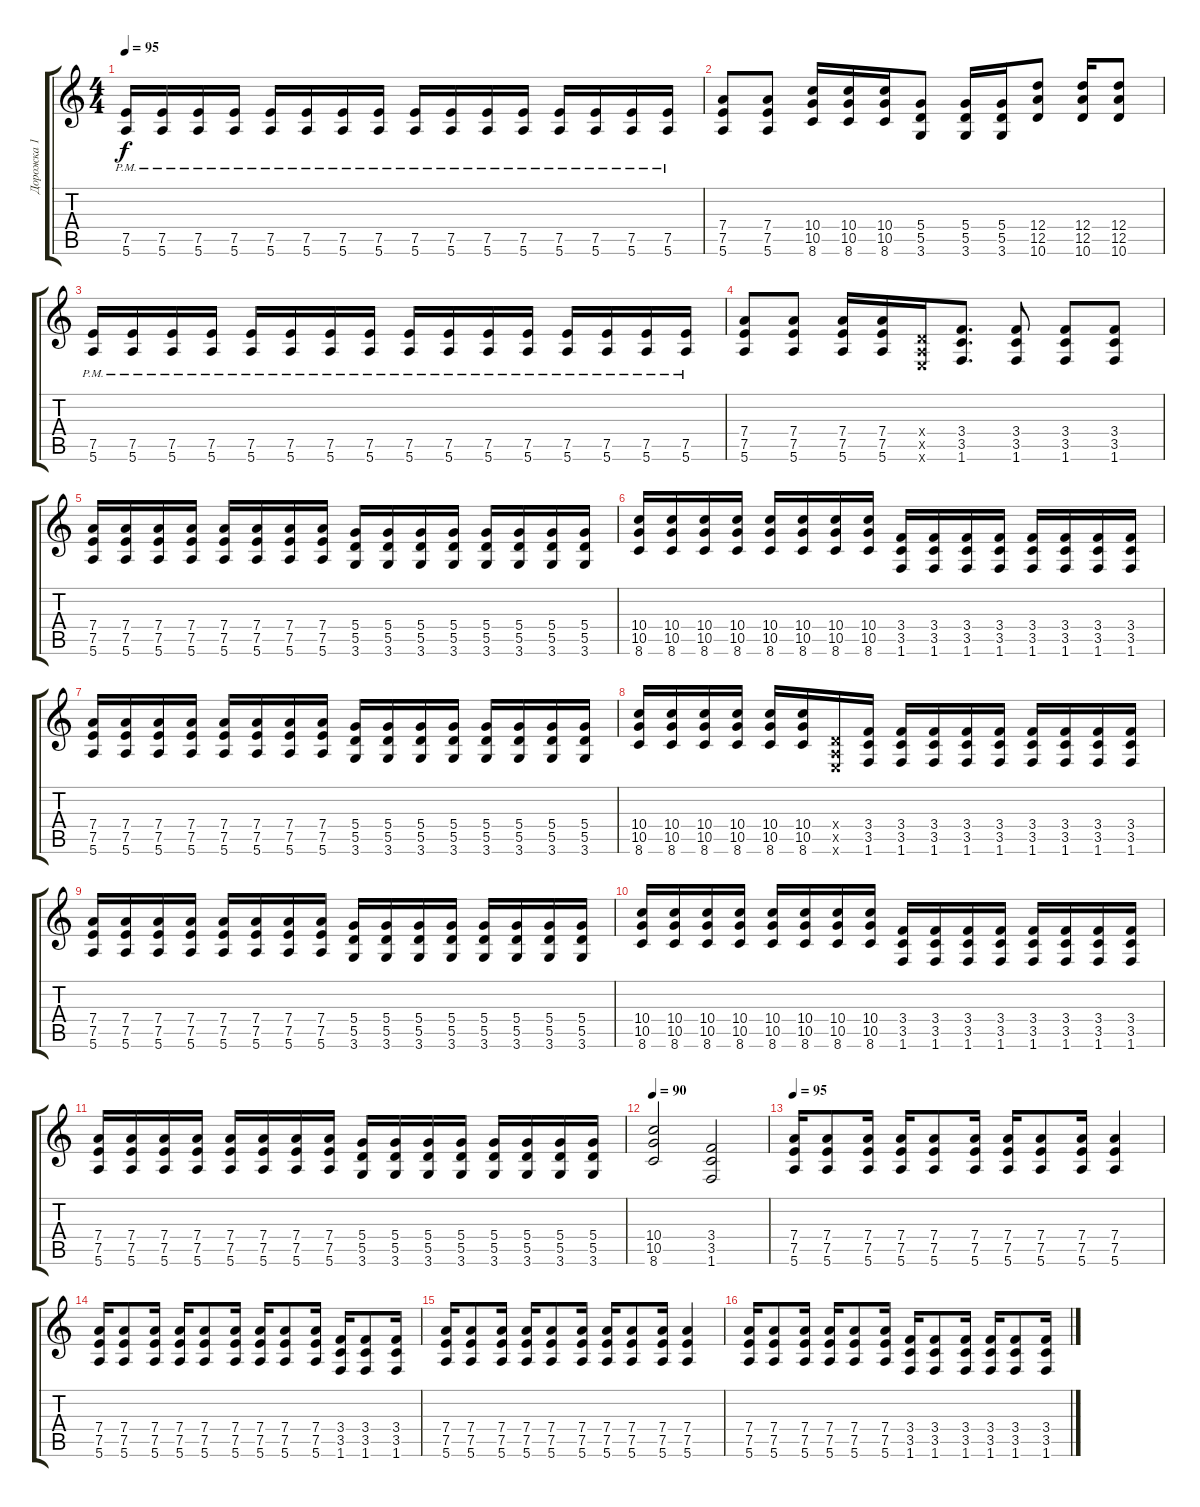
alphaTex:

\track ("Дорожка 1" "Дорожка 1") {instrument distortionguitar}
\staff {score tabs}
\tuning (E4 B3 G3 D3 A2 E2) {hide}
\ts (4 4)
\tempo 95
\clef g2
\ks c
(7.5{pm} 5.6{pm}).16{dy f} (7.5{pm} 5.6{pm}).16 (7.5{pm} 5.6{pm}).16 (7.5{pm} 5.6{pm}).16 (7.5{pm} 5.6{pm}).16 (7.5{pm} 5.6{pm}).16 (7.5{pm} 5.6{pm}).16 (7.5{pm} 5.6{pm}).16 (7.5{pm} 5.6{pm}).16 (7.5{pm} 5.6{pm}).16 (7.5{pm} 5.6{pm}).16 (7.5{pm} 5.6{pm}).16 (7.5{pm} 5.6{pm}).16 (7.5{pm} 5.6{pm}).16 (7.5{pm} 5.6{pm}).16 (7.5{pm} 5.6{pm}).16 |
(7.4 7.5 5.6).8 (7.4 7.5 5.6).8 (10.4 10.5 8.6).16 (10.4 10.5 8.6).16 (10.4 10.5 8.6).16 (5.4 5.5 3.6).8 (5.4 5.5 3.6).16 (5.4 5.5 3.6).16 (12.4 12.5 10.6).8 (12.4 12.5 10.6).16 (12.4 12.5 10.6).8 |
(7.5{pm} 5.6{pm}).16 (7.5{pm} 5.6{pm}).16 (7.5{pm} 5.6{pm}).16 (7.5{pm} 5.6{pm}).16 (7.5{pm} 5.6{pm}).16 (7.5{pm} 5.6{pm}).16 (7.5{pm} 5.6{pm}).16 (7.5{pm} 5.6{pm}).16 (7.5{pm} 5.6{pm}).16 (7.5{pm} 5.6{pm}).16 (7.5{pm} 5.6{pm}).16 (7.5{pm} 5.6{pm}).16 (7.5{pm} 5.6{pm}).16 (7.5{pm} 5.6{pm}).16 (7.5{pm} 5.6{pm}).16 (7.5{pm} 5.6{pm}).16 |
(7.4 7.5 5.6).8 (7.4 7.5 5.6).8 (7.4 7.5 5.6).16 (7.4 7.5 5.6).16 (0.4{x} 0.5{x} 0.6{x}).16 (3.4 3.5 1.6).8{d} (3.4 3.5 1.6).8 (3.4 3.5 1.6).8 (3.4 3.5 1.6).8 |
(7.4 7.5 5.6).16 (7.4 7.5 5.6).16 (7.4 7.5 5.6).16 (7.4 7.5 5.6).16 (7.4 7.5 5.6).16 (7.4 7.5 5.6).16 (7.4 7.5 5.6).16 (7.4 7.5 5.6).16 (5.4 5.5 3.6).16 (5.4 5.5 3.6).16 (5.4 5.5 3.6).16 (5.4 5.5 3.6).16 (5.4 5.5 3.6).16 (5.4 5.5 3.6).16 (5.4 5.5 3.6).16 (5.4 5.5 3.6).16 |
(10.4 10.5 8.6).16 (10.4 10.5 8.6).16 (10.4 10.5 8.6).16 (10.4 10.5 8.6).16 (10.4 10.5 8.6).16 (10.4 10.5 8.6).16 (10.4 10.5 8.6).16 (10.4 10.5 8.6).16 (3.4 3.5 1.6).16 (3.4 3.5 1.6).16 (3.4 3.5 1.6).16 (3.4 3.5 1.6).16 (3.4 3.5 1.6).16 (3.4 3.5 1.6).16 (3.4 3.5 1.6).16 (3.4 3.5 1.6).16 |
(7.4 7.5 5.6).16 (7.4 7.5 5.6).16 (7.4 7.5 5.6).16 (7.4 7.5 5.6).16 (7.4 7.5 5.6).16 (7.4 7.5 5.6).16 (7.4 7.5 5.6).16 (7.4 7.5 5.6).16 (5.4 5.5 3.6).16 (5.4 5.5 3.6).16 (5.4 5.5 3.6).16 (5.4 5.5 3.6).16 (5.4 5.5 3.6).16 (5.4 5.5 3.6).16 (5.4 5.5 3.6).16 (5.4 5.5 3.6).16 |
(10.4 10.5 8.6).16 (10.4 10.5 8.6).16 (10.4 10.5 8.6).16 (10.4 10.5 8.6).16 (10.4 10.5 8.6).16 (10.4 10.5 8.6).16 (0.4{x} 0.5{x} 0.6{x}).16 (3.4 3.5 1.6).16 (3.4 3.5 1.6).16 (3.4 3.5 1.6).16 (3.4 3.5 1.6).16 (3.4 3.5 1.6).16 (3.4 3.5 1.6).16 (3.4 3.5 1.6).16 (3.4 3.5 1.6).16 (3.4 3.5 1.6).16 |
(7.4 7.5 5.6).16 (7.4 7.5 5.6).16 (7.4 7.5 5.6).16 (7.4 7.5 5.6).16 (7.4 7.5 5.6).16 (7.4 7.5 5.6).16 (7.4 7.5 5.6).16 (7.4 7.5 5.6).16 (5.4 5.5 3.6).16 (5.4 5.5 3.6).16 (5.4 5.5 3.6).16 (5.4 5.5 3.6).16 (5.4 5.5 3.6).16 (5.4 5.5 3.6).16 (5.4 5.5 3.6).16 (5.4 5.5 3.6).16 |
(10.4 10.5 8.6).16 (10.4 10.5 8.6).16 (10.4 10.5 8.6).16 (10.4 10.5 8.6).16 (10.4 10.5 8.6).16 (10.4 10.5 8.6).16 (10.4 10.5 8.6).16 (10.4 10.5 8.6).16 (3.4 3.5 1.6).16 (3.4 3.5 1.6).16 (3.4 3.5 1.6).16 (3.4 3.5 1.6).16 (3.4 3.5 1.6).16 (3.4 3.5 1.6).16 (3.4 3.5 1.6).16 (3.4 3.5 1.6).16 |
(7.4 7.5 5.6).16 (7.4 7.5 5.6).16 (7.4 7.5 5.6).16 (7.4 7.5 5.6).16 (7.4 7.5 5.6).16 (7.4 7.5 5.6).16 (7.4 7.5 5.6).16 (7.4 7.5 5.6).16 (5.4 5.5 3.6).16 (5.4 5.5 3.6).16 (5.4 5.5 3.6).16 (5.4 5.5 3.6).16 (5.4 5.5 3.6).16 (5.4 5.5 3.6).16 (5.4 5.5 3.6).16 (5.4 5.5 3.6).16 |
\tempo 90
(10.4 10.5 8.6).2 (3.4 3.5 1.6).2 |
\tempo 95
(7.4 7.5 5.6).16 (7.4 7.5 5.6).8 (7.4 7.5 5.6).16 (7.4 7.5 5.6).16 (7.4 7.5 5.6).8 (7.4 7.5 5.6).16 (7.4 7.5 5.6).16 (7.4 7.5 5.6).8 (7.4 7.5 5.6).16 (7.4 7.5 5.6).4 |
(7.4 7.5 5.6).16 (7.4 7.5 5.6).8 (7.4 7.5 5.6).16 (7.4 7.5 5.6).16 (7.4 7.5 5.6).8 (7.4 7.5 5.6).16 (7.4 7.5 5.6).16 (7.4 7.5 5.6).8 (7.4 7.5 5.6).16 (3.4 3.5 1.6).16 (3.4 3.5 1.6).8 (3.4 3.5 1.6).16 |
(7.4 7.5 5.6).16 (7.4 7.5 5.6).8 (7.4 7.5 5.6).16 (7.4 7.5 5.6).16 (7.4 7.5 5.6).8 (7.4 7.5 5.6).16 (7.4 7.5 5.6).16 (7.4 7.5 5.6).8 (7.4 7.5 5.6).16 (7.4 7.5 5.6).4 |
(7.4 7.5 5.6).16 (7.4 7.5 5.6).8 (7.4 7.5 5.6).16 (7.4 7.5 5.6).16 (7.4 7.5 5.6).8 (7.4 7.5 5.6).16 (3.4 3.5 1.6).16 (3.4 3.5 1.6).8 (3.4 3.5 1.6).16 (3.4 3.5 1.6).16 (3.4 3.5 1.6).8 (3.4 3.5 1.6).16
